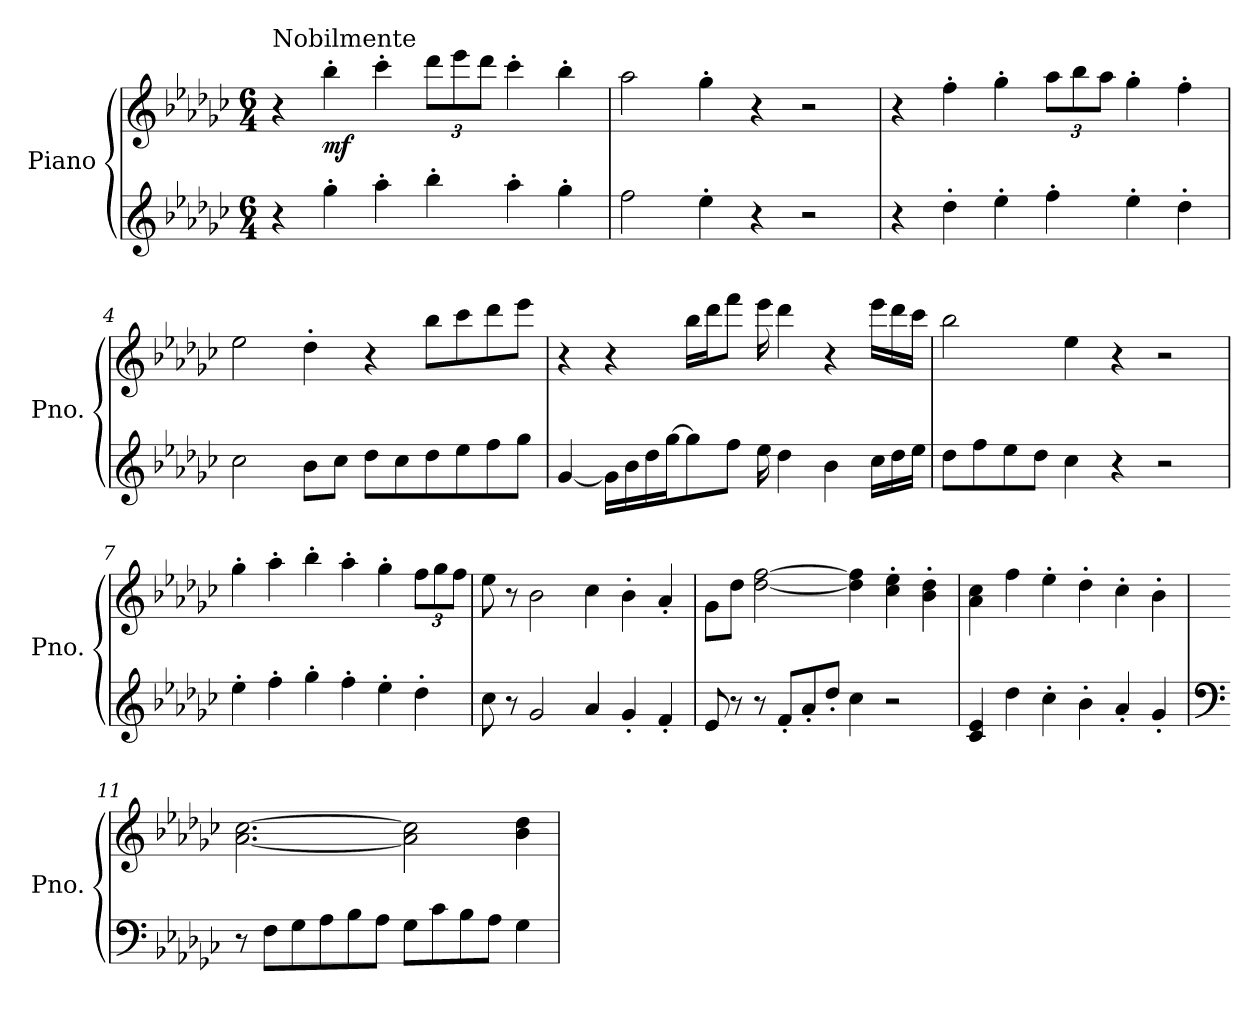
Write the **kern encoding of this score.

**kern	**kern	**dynam
*part1	*part1	*part1
*staff2	*staff1	*staff1/2
*I"Piano	*	*
*I'Pno.	*	*
*clefG2	*clefG2	*
*k[b-e-a-d-g-c-]	*k[b-e-a-d-g-c-]	*
*M6/4	*M6/4	*
*MM105	*MM105	*
=1	=1	=1
!	!LO:TX:a:t=Nobilmente	!
4r	4r	.
!	!	!LO:DY:b
4gg-'\	4bb-'\	mf
4aa-'\	4ccc-'\	.
*	*Xbrackettup	*
4bb-'\	12ddd-\L	.
.	12eee-\	.
.	12ddd-\J	.
4aa-'\	4ccc-'\	.
4gg-'\	4bb-'\	.
=2	=2	=2
2ff\	2aa-\	.
4ee-'\	4gg-'\	.
4r	4r	.
2r	2r	.
=3	=3	=3
4r	4r	.
4dd-'\	4ff'\	.
4ee-'\	4gg-'\	.
4ff'\	12aa-\L	.
.	12bb-\	.
.	12aa-\J	.
4ee-'\	4gg-'\	.
4dd-'\	4ff'\	.
!!LO:LB:g=z
=4	=4	=4
2cc-\	2ee-\	.
8b-\L	4dd-'\	.
8cc-\J	.	.
8dd-\L	4r	.
8cc-\	.	.
8dd-\	8bb-\L	.
8ee-\	8ccc-\	.
8ff\	8ddd-\	.
8gg-\J	8eee-\J	.
=5	=5	=5
[4g-/	4r	.
16g-\LL]	4r	.
16b-\	.	.
16dd-\	.	.
[16gg-\J	.	.
8gg-\]	16bb-\LL	.
.	16ddd-\J	.
8ff\J	8fff\J	.
16ee-\	16eee-\	.
4dd-\	4ddd-\	.
4b-\	4r	.
16cc-\LL	16eee-\LL	.
16dd-\	16ddd-\	.
16ee-\JJ	16ccc-\JJ	.
!!LO:LB:g=z
=6	=6	=6
8dd-\L	2bb-\	.
8ff\	.	.
8ee-\	.	.
8dd-\J	.	.
4cc-\	4ee-\	.
4r	4r	.
2r	2r	.
=7	=7	=7
4ee-'\	4gg-'\	.
4ff'\	4aa-'\	.
4gg-'\	4bb-'\	.
4ff'\	4aa-'\	.
4ee-'\	4gg-'\	.
4dd-'\	12ff\L	.
.	12gg-\	.
.	12ff\J	.
=8	=8	=8
8cc-\	8ee-\	.
8r	8r	.
2g-/	2b-\	.
4a-/	4cc-\	.
4g-'/	4b-'\	.
4f'/	4a-'/	.
!!LO:LB:g=z
=9	=9	=9
8e-/	8g-\L	.
8r	8dd-\J	.
8r	[2dd-\ [2ff\	.
8f'/L	.	.
8a-'/	.	.
8dd-'/J	.	.
4cc-\	4dd-\] 4ff\]	.
2r	4cc-\' 4ee-\'	.
.	4b-\' 4dd-\'	.
=10	=10	=10
4c-/ 4e-/	4a-\ 4cc-\	.
4dd-\	4ff\	.
4cc-'\	4ee-'\	.
4b-'\	4dd-'\	.
4a-'/	4cc-'\	.
4g-'/	4b-'\	.
=11	=11	=11
*clefF4	*	*
8r	[2.a-\ [2.cc-\	.
8F\L	.	.
8G-\	.	.
8A-\	.	.
8B-\	.	.
8A-\J	.	.
8G-\L	2a-\] 2cc-\]	.
8c-\	.	.
8B-\	.	.
8A-\J	.	.
4G-\	4b-\ 4dd-\	.
=	=	=
*-	*-	*-
